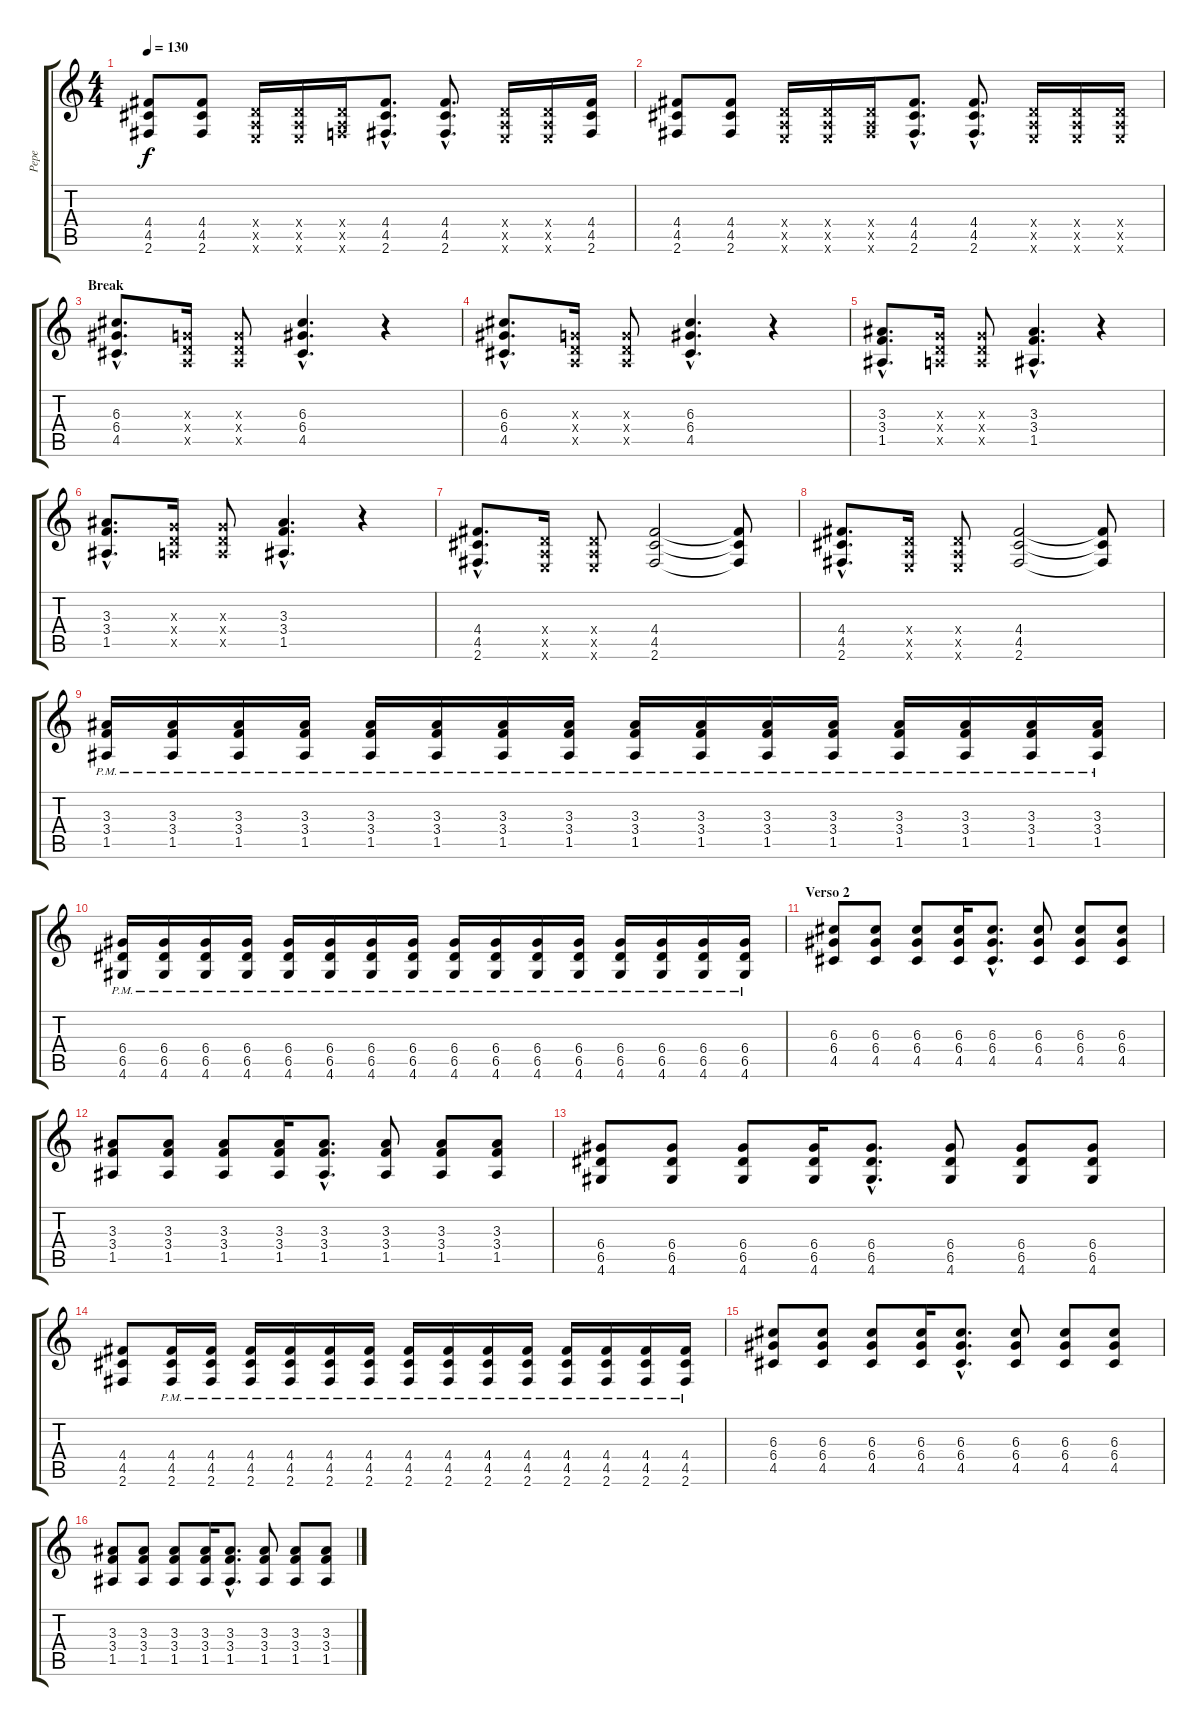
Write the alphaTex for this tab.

\track ("Pepe" "Pepe") {instrument distortionguitar}
\staff {score tabs}
\tuning (E4 B3 G3 D3 A2 E2) {hide}
\ts (4 4)
\tempo 130
\clef g2
\ks c
(4.4 4.5 2.6).8{dy f} (4.4 4.5 2.6).8 (0.4{x} 0.5{x} 0.6{x}).16 (0.4{x} 0.5{x} 0.6{x}).16 (0.4{x} 0.5{x} 1.6{x}).16 (4.4{hac} 4.5{hac} 2.6{hac}).8{d} (4.4{hac} 4.5{hac} 2.6{hac}).8{d} (0.4{x} 0.5{x} 0.6{x}).16 (0.4{x} 0.5{x} 0.6{x}).16 (4.4 4.5 2.6).16 |
(4.4 4.5 2.6).8 (4.4 4.5 2.6).8 (0.4{x} 0.5{x} 0.6{x}).16 (0.4{x} 0.5{x} 0.6{x}).16 (0.4{x} 0.5{x} 2.6{x}).16 (4.4{hac} 4.5{hac} 2.6{hac}).8{d} (4.4{hac} 4.5{hac} 2.6{hac}).8{d} (0.4{x} 0.5{x} 0.6{x}).16 (0.4{x} 0.5{x} 0.6{x}).16 (0.4{x} 0.5{x} 0.6{x}).16 |
\section ("" "Break")
(6.3{hac} 6.4{hac} 4.5{hac}).8{d volume 12} (0.3{x} 0.4{x} 0.5{x}).16 (0.3{x} 0.4{x} 0.5{x}).8 (6.3{hac} 6.4{hac} 4.5{hac}).4{d} r.4 |
(6.3{hac} 6.4{hac} 4.5{hac}).8{d} (0.3{x} 0.4{x} 0.5{x}).16 (0.3{x} 0.4{x} 0.5{x}).8 (6.3{hac} 6.4{hac} 4.5{hac}).4{d} r.4 |
(3.3{hac} 3.4{hac} 1.5{hac}).8{d} (0.3{x} 0.4{x} 0.5{x}).16 (0.3{x} 0.4{x} 0.5{x}).8 (3.3{hac} 3.4{hac} 1.5{hac}).4{d} r.4 |
(3.3{hac} 3.4{hac} 1.5{hac}).8{d} (0.3{x} 0.4{x} 0.5{x}).16 (0.3{x} 0.4{x} 0.5{x}).8 (3.3{hac} 3.4{hac} 1.5{hac}).4{d} r.4 |
(4.4{hac} 4.5{hac} 2.6{hac}).8{d} (0.4{x} 0.5{x} 0.6{x}).16 (0.4{x} 0.5{x} 0.6{x}).8 (4.4 4.5 2.6).2 (4.4{t} 4.5{t} 2.6{t}).8 |
(4.4{hac} 4.5{hac} 2.6{hac}).8{d} (0.4{x} 0.5{x} 0.6{x}).16 (0.4{x} 0.5{x} 0.6{x}).8 (4.4 4.5 2.6).2 (4.4{t} 4.5{t} 2.6{t}).8 |
(3.3{pm} 3.4{pm} 1.5{pm}).16 (3.3{pm} 3.4{pm} 1.5{pm}).16 (3.3{pm} 3.4{pm} 1.5{pm}).16 (3.3{pm} 3.4{pm} 1.5{pm}).16 (3.3{pm} 3.4{pm} 1.5{pm}).16 (3.3{pm} 3.4{pm} 1.5{pm}).16 (3.3{pm} 3.4{pm} 1.5{pm}).16 (3.3{pm} 3.4{pm} 1.5{pm}).16 (3.3{pm} 3.4{pm} 1.5{pm}).16 (3.3{pm} 3.4{pm} 1.5{pm}).16 (3.3{pm} 3.4{pm} 1.5{pm}).16 (3.3{pm} 3.4{pm} 1.5{pm}).16 (3.3{pm} 3.4{pm} 1.5{pm}).16 (3.3{pm} 3.4{pm} 1.5{pm}).16 (3.3{pm} 3.4{pm} 1.5{pm}).16 (3.3{pm} 3.4{pm} 1.5{pm}).16 |
(6.4{pm} 6.5{pm} 4.6{pm}).16 (6.4{pm} 6.5{pm} 4.6{pm}).16 (6.4{pm} 6.5{pm} 4.6{pm}).16 (6.4{pm} 6.5{pm} 4.6{pm}).16 (6.4{pm} 6.5{pm} 4.6{pm}).16 (6.4{pm} 6.5{pm} 4.6{pm}).16 (6.4{pm} 6.5{pm} 4.6{pm}).16 (6.4{pm} 6.5{pm} 4.6{pm}).16 (6.4{pm} 6.5{pm} 4.6{pm}).16 (6.4{pm} 6.5{pm} 4.6{pm}).16 (6.4{pm} 6.5{pm} 4.6{pm}).16 (6.4{pm} 6.5{pm} 4.6{pm}).16 (6.4{pm} 6.5{pm} 4.6{pm}).16 (6.4{pm} 6.5{pm} 4.6{pm}).16 (6.4{pm} 6.5{pm} 4.6{pm}).16 (6.4{pm} 6.5{pm} 4.6{pm}).16 |
\section ("" "Verso 2")
(6.3 6.4 4.5).8 (6.3 6.4 4.5).8 (6.3 6.4 4.5).8 (6.3 6.4 4.5).16 (6.3{hac} 6.4{hac} 4.5{hac}).8{d} (6.3 6.4 4.5).8 (6.3 6.4 4.5).8 (6.3 6.4 4.5).8 |
(3.3 3.4 1.5).8 (3.3 3.4 1.5).8 (3.3 3.4 1.5).8 (3.3 3.4 1.5).16 (3.3{hac} 3.4{hac} 1.5{hac}).8{d} (3.3 3.4 1.5).8 (3.3 3.4 1.5).8 (3.3 3.4 1.5).8 |
(6.4 6.5 4.6).8 (6.4 6.5 4.6).8 (6.4 6.5 4.6).8 (6.4 6.5 4.6).16 (6.4{hac} 6.5{hac} 4.6{hac}).8{d} (6.4 6.5 4.6).8 (6.4 6.5 4.6).8 (6.4 6.5 4.6).8 |
(4.4 4.5 2.6).8 (4.4{pm} 4.5{pm} 2.6{pm}).16 (4.4{pm} 4.5{pm} 2.6{pm}).16 (4.4{pm} 4.5{pm} 2.6{pm}).16 (4.4{pm} 4.5{pm} 2.6{pm}).16 (4.4{pm} 4.5{pm} 2.6{pm}).16 (4.4{pm} 4.5{pm} 2.6{pm}).16 (4.4{pm} 4.5{pm} 2.6{pm}).16 (4.4{pm} 4.5{pm} 2.6{pm}).16 (4.4{pm} 4.5{pm} 2.6{pm}).16 (4.4{pm} 4.5{pm} 2.6{pm}).16 (4.4{pm} 4.5{pm} 2.6{pm}).16 (4.4{pm} 4.5{pm} 2.6{pm}).16 (4.4{pm} 4.5{pm} 2.6{pm}).16 (4.4{pm} 4.5{pm} 2.6{pm}).16 |
(6.3 6.4 4.5).8 (6.3 6.4 4.5).8 (6.3 6.4 4.5).8 (6.3 6.4 4.5).16 (6.3{hac} 6.4{hac} 4.5{hac}).8{d} (6.3 6.4 4.5).8 (6.3 6.4 4.5).8 (6.3 6.4 4.5).8 |
(3.3 3.4 1.5).8 (3.3 3.4 1.5).8 (3.3 3.4 1.5).8 (3.3 3.4 1.5).16 (3.3{hac} 3.4{hac} 1.5{hac}).8{d} (3.3 3.4 1.5).8 (3.3 3.4 1.5).8 (3.3 3.4 1.5).8
